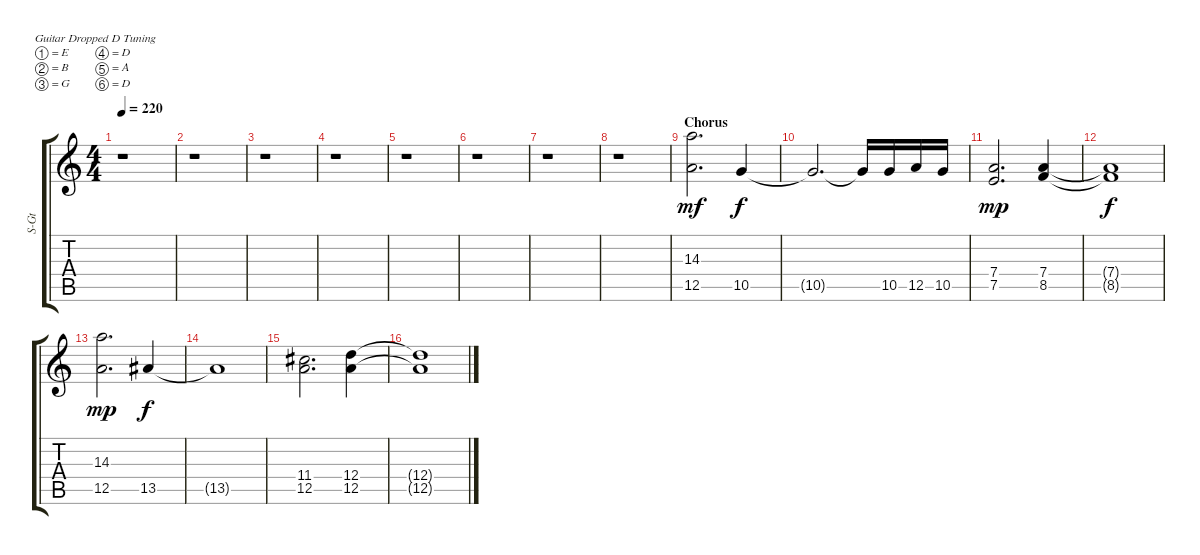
\bracketExtendMode groupsimilarinstruments
\otherSystemsTrackNameOrientation horizontal
\track ("Keyboards" "S-Gt") {instrument stringensemble1}
\staff {score tabs}
\tuning (E4 B3 G3 D3 A2 D2)
\displaytranspose 12
\ts (4 4)
\tempo 220
\clef g2
\ks c
r.1{dy f beam Down} |
r.1{beam Down} |
r.1{beam Down} |
r.1{beam Down} |
r.1{beam Down} |
r.1{beam Down} |
r.1{beam Down} |
r.1{beam Down} |
\section ("" "Chorus")
(14.3 12.5).2{d dy mf beam Down} 10.5.4{dy f beam Up} |
10.5{t}.2{d beam Up} 10.5{t}.16{beam Up} 10.5.16{beam Up} 12.5.16{beam Up} 10.5.16{beam Up} |
(7.4 7.5).2{d dy mp beam Up} (7.4 8.5).4{beam Up} |
(7.4{t} 8.5{t}).1{dy f beam Up} |
(14.3 12.5).2{d dy mp beam Down} 13.5{acc #}.4{dy f beam Up} |
13.5{t acc #}.1{beam Up} |
(11.4{acc #} 12.5).2{d beam Down} (12.4 12.5).4{beam Down} |
(12.4{t} 12.5{t}).1{beam Down}
